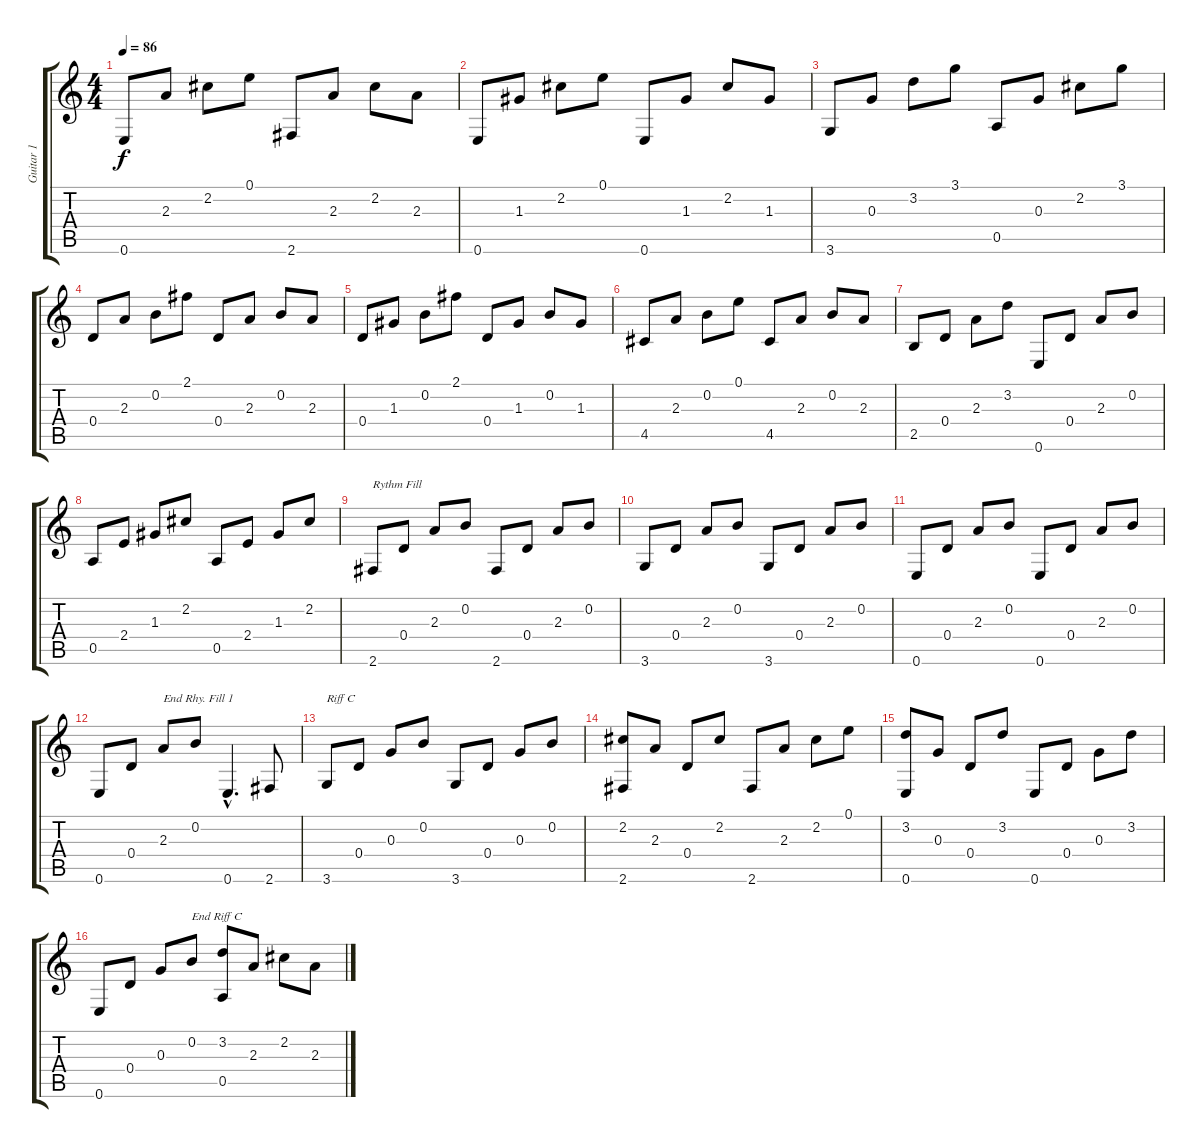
\track ("Guitar 1" "Guitar 1") {instrument acousticguitarnylon}
\staff {score tabs}
\tuning (E4 B3 G3 D3 A2 E2) {hide}
\ts (4 4)
\tempo 86
\clef g2
\ks c
0.6.8{dy f} 2.3.8 2.2.8 0.1.8 2.6.8 2.3.8 2.2.8 2.3.8 |
0.6.8 1.3.8 2.2.8 0.1.8 0.6.8 1.3.8 2.2.8 1.3.8 |
3.6.8 0.3.8 3.2.8 3.1.8 0.5.8 0.3.8 2.2.8 3.1.8 |
0.4.8 2.3.8 0.2.8 2.1.8 0.4.8 2.3.8 0.2.8 2.3.8 |
0.4.8 1.3.8 0.2.8 2.1.8 0.4.8 1.3.8 0.2.8 1.3.8 |
4.5.8 2.3.8 0.2.8 0.1.8 4.5.8 2.3.8 0.2.8 2.3.8 |
2.5.8 0.4.8 2.3.8 3.2.8 0.6.8 0.4.8 2.3.8 0.2.8 |
0.5.8 2.4.8 1.3.8 2.2.8 0.5.8 2.4.8 1.3.8 2.2.8 |
2.6.8{txt "Rythm Fill"} 0.4.8 2.3.8 0.2.8 2.6.8 0.4.8 2.3.8 0.2.8 |
3.6.8 0.4.8 2.3.8 0.2.8 3.6.8 0.4.8 2.3.8 0.2.8 |
0.6.8 0.4.8 2.3.8 0.2.8 0.6.8 0.4.8 2.3.8 0.2.8 |
0.6.8 0.4.8 2.3.8{txt "End Rhy. Fill 1"} 0.2.8 0.6{hac}.4{d} 2.6.8 |
3.6.8{txt "Riff C"} 0.4.8 0.3.8 0.2.8 3.6.8 0.4.8 0.3.8 0.2.8 |
(2.2 2.6).8 2.3.8 0.4.8 2.2.8 2.6.8 2.3.8 2.2.8 0.1.8 |
(3.2 0.6).8 0.3.8 0.4.8 3.2.8 0.6.8 0.4.8 0.3.8 3.2.8 |
0.6.8 0.4.8 0.3.8 0.2.8{txt "End Riff C"} (3.2 0.5).8 2.3.8 2.2.8 2.3.8
